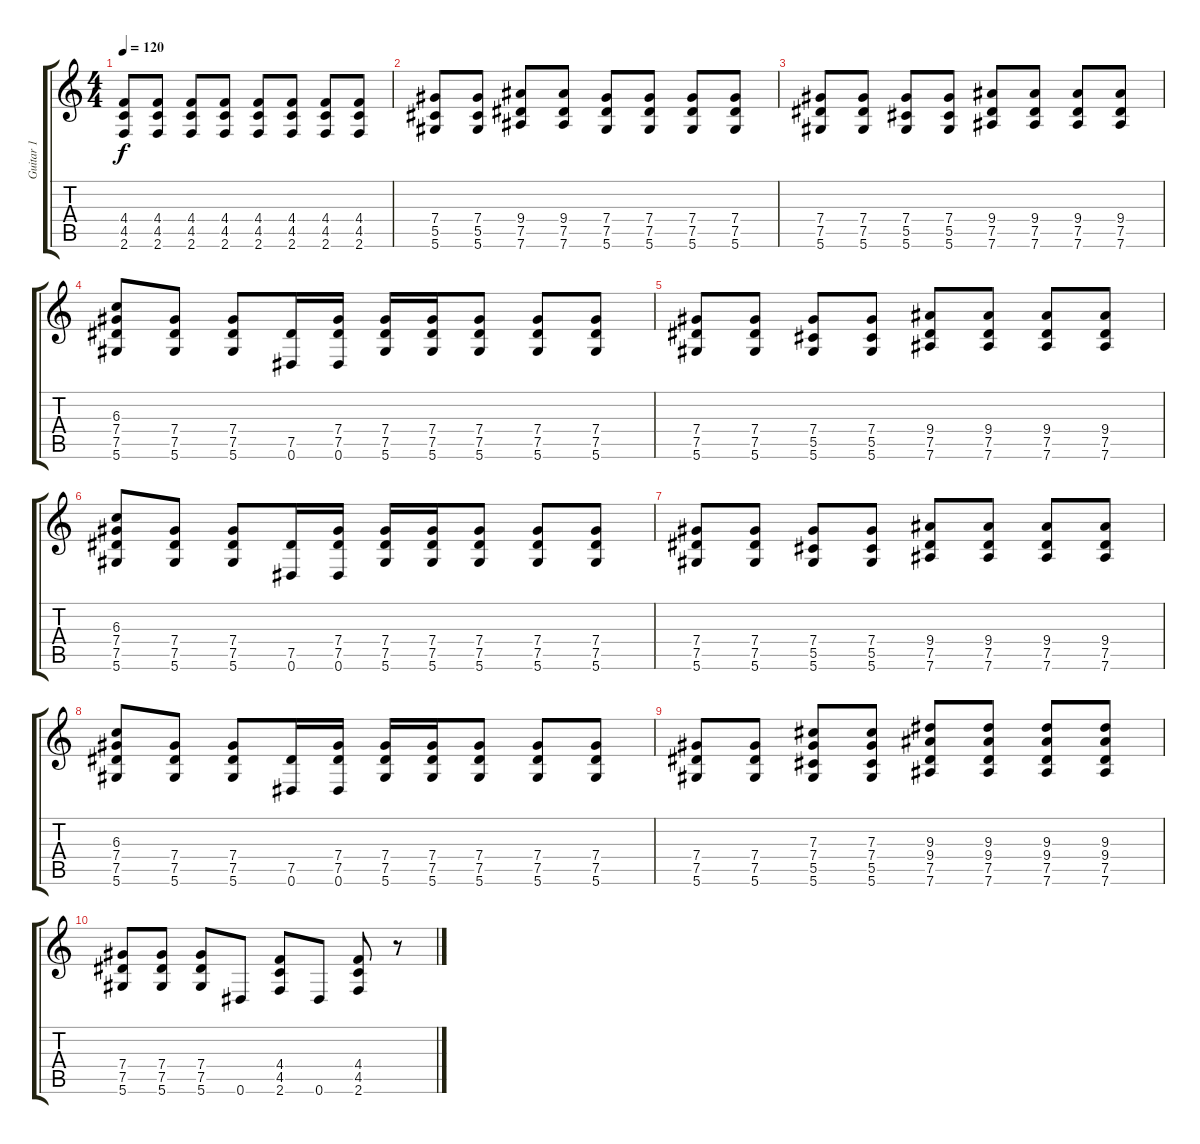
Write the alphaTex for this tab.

\track ("Guitar 1" "Guitar 1") {instrument distortionguitar}
\staff {score tabs}
\tuning (Eb4 Bb3 Gb3 Db3 Ab2 Eb2) {hide}
\ts (4 4)
\tempo 120
\clef g2
\ks c
(4.4 4.5 2.6).8{dy f} (4.4 4.5 2.6).8 (4.4 4.5 2.6).8 (4.4 4.5 2.6).8 (4.4 4.5 2.6).8 (4.4 4.5 2.6).8 (4.4 4.5 2.6).8 (4.4 4.5 2.6).8 |
(7.4 5.5 5.6).8 (7.4 5.5 5.6).8 (9.4 7.5 7.6).8 (9.4 7.5 7.6).8 (7.4 7.5 5.6).8 (7.4 7.5 5.6).8 (7.4 7.5 5.6).8 (7.4 7.5 5.6).8 |
(7.4 7.5 5.6).8 (7.4 7.5 5.6).8 (7.4 5.5 5.6).8 (7.4 5.5 5.6).8 (9.4 7.5 7.6).8 (9.4 7.5 7.6).8 (9.4 7.5 7.6).8 (9.4 7.5 7.6).8 |
(6.3 7.4 7.5 5.6).8 (7.4 7.5 5.6).8 (7.4 7.5 5.6).8 (7.5 0.6).16 (7.4 7.5 0.6).16 (7.4 7.5 5.6).16 (7.4 7.5 5.6).16 (7.4 7.5 5.6).8 (7.4 7.5 5.6).8 (7.4 7.5 5.6).8 |
(7.4 7.5 5.6).8 (7.4 7.5 5.6).8 (7.4 5.5 5.6).8 (7.4 5.5 5.6).8 (9.4 7.5 7.6).8 (9.4 7.5 7.6).8 (9.4 7.5 7.6).8 (9.4 7.5 7.6).8 |
(6.3 7.4 7.5 5.6).8 (7.4 7.5 5.6).8 (7.4 7.5 5.6).8 (7.5 0.6).16 (7.4 7.5 0.6).16 (7.4 7.5 5.6).16 (7.4 7.5 5.6).16 (7.4 7.5 5.6).8 (7.4 7.5 5.6).8 (7.4 7.5 5.6).8 |
(7.4 7.5 5.6).8 (7.4 7.5 5.6).8 (7.4 5.5 5.6).8 (7.4 5.5 5.6).8 (9.4 7.5 7.6).8 (9.4 7.5 7.6).8 (9.4 7.5 7.6).8 (9.4 7.5 7.6).8 |
(6.3 7.4 7.5 5.6).8 (7.4 7.5 5.6).8 (7.4 7.5 5.6).8 (7.5 0.6).16 (7.4 7.5 0.6).16 (7.4 7.5 5.6).16 (7.4 7.5 5.6).16 (7.4 7.5 5.6).8 (7.4 7.5 5.6).8 (7.4 7.5 5.6).8 |
(7.4 7.5 5.6).8 (7.4 7.5 5.6).8 (7.3 7.4 5.5 5.6).8 (7.3 7.4 5.5 5.6).8 (9.3 9.4 7.5 7.6).8 (9.3 9.4 7.5 7.6).8 (9.3 9.4 7.5 7.6).8 (9.3 9.4 7.5 7.6).8 |
(7.4 7.5 5.6).8 (7.4 7.5 5.6).8 (7.4 7.5 5.6).8 0.6.8 (4.4 4.5 2.6).8 0.6.8 (4.4 4.5 2.6).8 r.8
